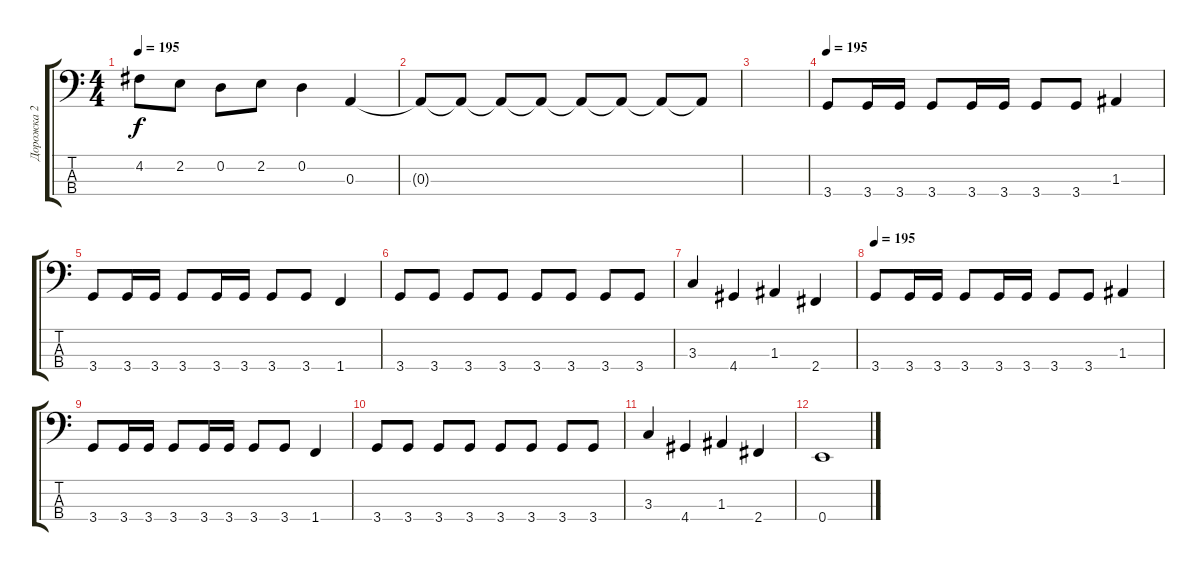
\track ("Дорожка 2" "Дорожка 2") {instrument electricbasspick}
\staff {score tabs}
\tuning (G2 D2 A1 E1) {hide}
\ts (4 4)
\tempo 195
\clef f4
\ks c
4.2.8{dy f volume 16} 2.2.8 0.2.8 2.2.8 0.2.4 0.3.4 |
0.3{t}.8 0.3{t}.8 0.3{t}.8 0.3{t}.8 0.3{t}.8 0.3{t}.8 0.3{t}.8 0.3{t}.8 |
|
\tempo 195
3.4.8 3.4.16 3.4.16 3.4.8 3.4.16 3.4.16 3.4.8 3.4.8 1.3.4 |
3.4.8 3.4.16 3.4.16 3.4.8 3.4.16 3.4.16 3.4.8 3.4.8 1.4.4 |
3.4.8 3.4.8 3.4.8 3.4.8 3.4.8 3.4.8 3.4.8 3.4.8 |
3.3.4 4.4.4 1.3.4 2.4.4 |
\tempo 195
3.4.8 3.4.16 3.4.16 3.4.8 3.4.16 3.4.16 3.4.8 3.4.8 1.3.4 |
3.4.8 3.4.16 3.4.16 3.4.8 3.4.16 3.4.16 3.4.8 3.4.8 1.4.4 |
3.4.8 3.4.8 3.4.8 3.4.8 3.4.8 3.4.8 3.4.8 3.4.8 |
3.3.4 4.4.4 1.3.4 2.4.4 |
0.4.1
